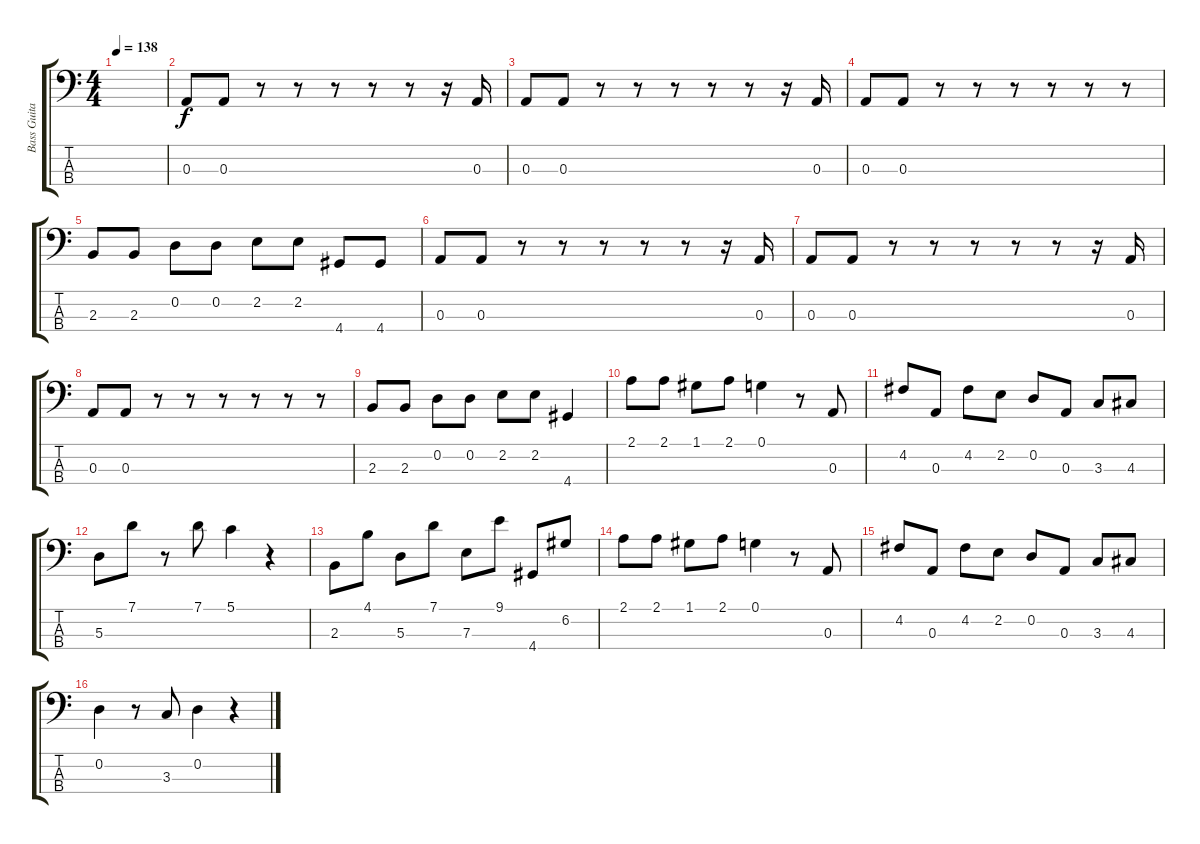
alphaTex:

\track ("Bass Guitar" "Bass Guita") {instrument slapbass2}
\staff {score tabs}
\tuning (G2 D2 A1 E1) {hide}
\ts (4 4)
\tempo 138
\clef f4
\ks c
|
0.3.8 0.3.8 r.8 r.8 r.8 r.8 r.8 r.16 0.3.16 |
0.3.8 0.3.8 r.8 r.8 r.8 r.8 r.8 r.16 0.3.16 |
0.3.8 0.3.8 r.8 r.8 r.8 r.8 r.8 r.8 |
2.3.8 2.3.8 0.2.8 0.2.8 2.2.8 2.2.8 4.4.8 4.4.8 |
0.3.8 0.3.8 r.8 r.8 r.8 r.8 r.8 r.16 0.3.16 |
0.3.8 0.3.8 r.8 r.8 r.8 r.8 r.8 r.16 0.3.16 |
0.3.8 0.3.8 r.8 r.8 r.8 r.8 r.8 r.8 |
2.3.8 2.3.8 0.2.8 0.2.8 2.2.8 2.2.8 4.4.4 |
2.1.8 2.1.8 1.1.8 2.1.8 0.1.4 r.8 0.3.8 |
4.2.8 0.3.8 4.2.8 2.2.8 0.2.8 0.3.8 3.3.8 4.3.8 |
5.3.8 7.1.8 r.8 7.1.8 5.1.4 r.4 |
2.3.8 4.1.8 5.3.8 7.1.8 7.3.8 9.1.8 4.4.8 6.2.8 |
2.1.8 2.1.8 1.1.8 2.1.8 0.1.4 r.8 0.3.8 |
4.2.8 0.3.8 4.2.8 2.2.8 0.2.8 0.3.8 3.3.8 4.3.8 |
0.2.4 r.8 3.3.8 0.2.4 r.4
